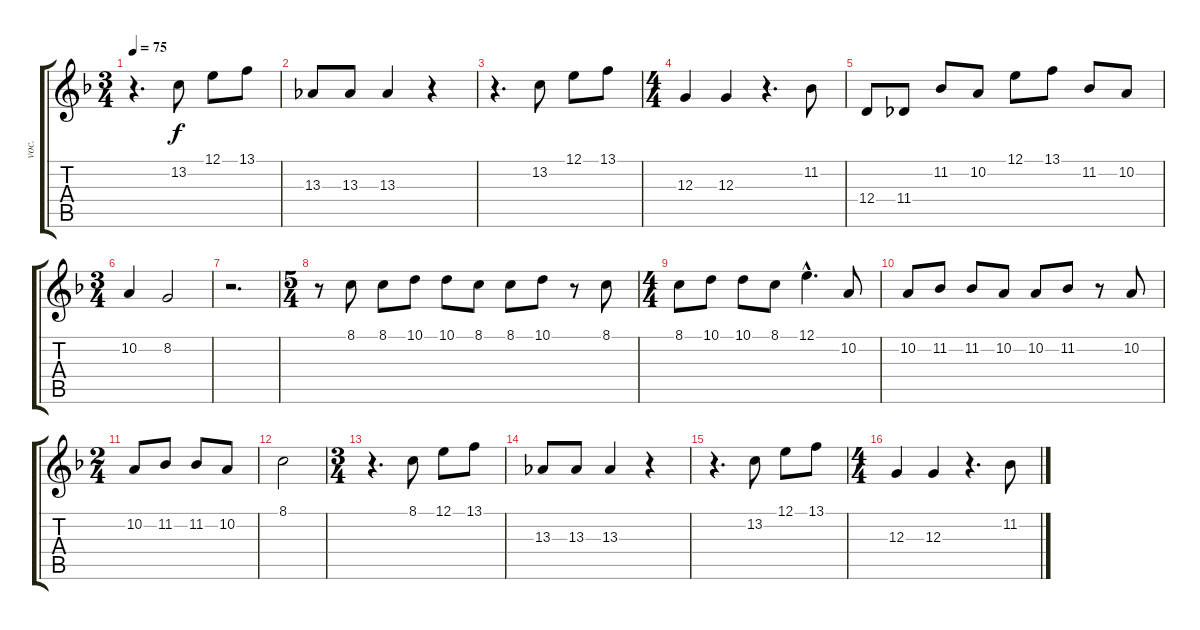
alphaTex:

\track ("voc." "voc.") {instrument electricpiano1}
\staff {score tabs}
\tuning (E4 B3 G3 D3 A2 E2) {hide}
\ts (3 4)
\tempo 75
\clef g2
\ks f
r.4{d dy f} 13.2.8 12.1.8 13.1.8 |
13.3.8 13.3.8 13.3.4 r.4 |
r.4{d} 13.2.8 12.1.8 13.1.8 |
\ts (4 4)
12.3.4 12.3.4 r.4{d} 11.2.8 |
12.4.8 11.4.8 11.2.8 10.2.8 12.1.8 13.1.8 11.2.8 10.2.8 |
\ts (3 4)
10.2.4 8.2.2 |
r.2{d} |
\ts (5 4)
r.8 8.1.8 8.1.8 10.1.8 10.1.8 8.1.8 8.1.8 10.1.8 r.8 8.1.8 |
\ts (4 4)
8.1.8 10.1.8 10.1.8 8.1.8 12.1{hac}.4{d} 10.2.8 |
10.2.8 11.2.8 11.2.8 10.2.8 10.2.8 11.2.8 r.8 10.2.8 |
\ts (2 4)
10.2.8 11.2.8 11.2.8 10.2.8 |
8.1.2 |
\ts (3 4)
r.4{d} 8.1.8 12.1.8 13.1.8 |
13.3.8 13.3.8 13.3.4 r.4 |
r.4{d} 13.2.8 12.1.8 13.1.8 |
\ts (4 4)
12.3.4 12.3.4 r.4{d} 11.2.8
